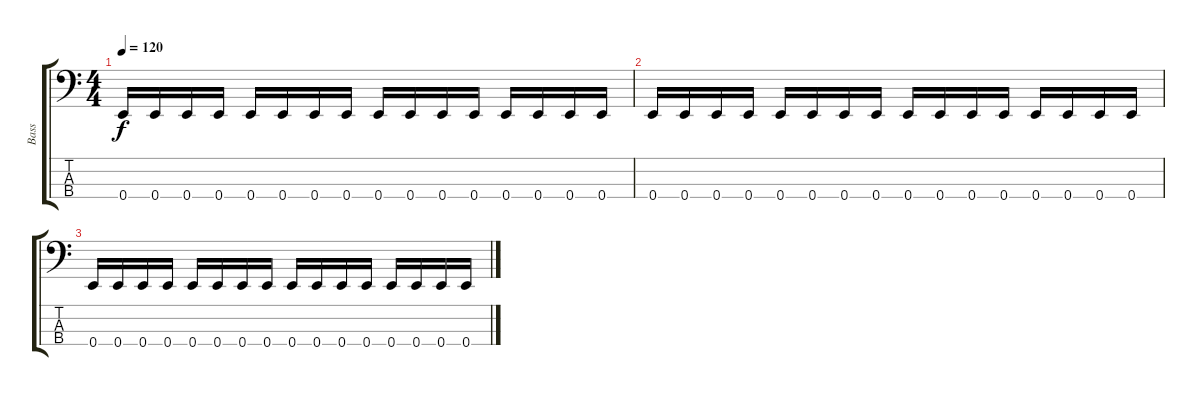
\track ("Bass" "Bass") {instrument electricbassfinger}
\staff {score tabs}
\tuning (G2 D2 A1 E1) {hide}
\ts (4 4)
\tempo 120
\clef f4
\ks c
0.4.16{dy f} 0.4.16 0.4.16 0.4.16 0.4.16 0.4.16 0.4.16 0.4.16 0.4.16 0.4.16 0.4.16 0.4.16 0.4.16 0.4.16 0.4.16 0.4.16 |
0.4.16 0.4.16 0.4.16 0.4.16 0.4.16 0.4.16 0.4.16 0.4.16 0.4.16 0.4.16 0.4.16 0.4.16 0.4.16 0.4.16 0.4.16 0.4.16 |
0.4.16 0.4.16 0.4.16 0.4.16 0.4.16 0.4.16 0.4.16 0.4.16 0.4.16 0.4.16 0.4.16 0.4.16 0.4.16 0.4.16 0.4.16 0.4.16
